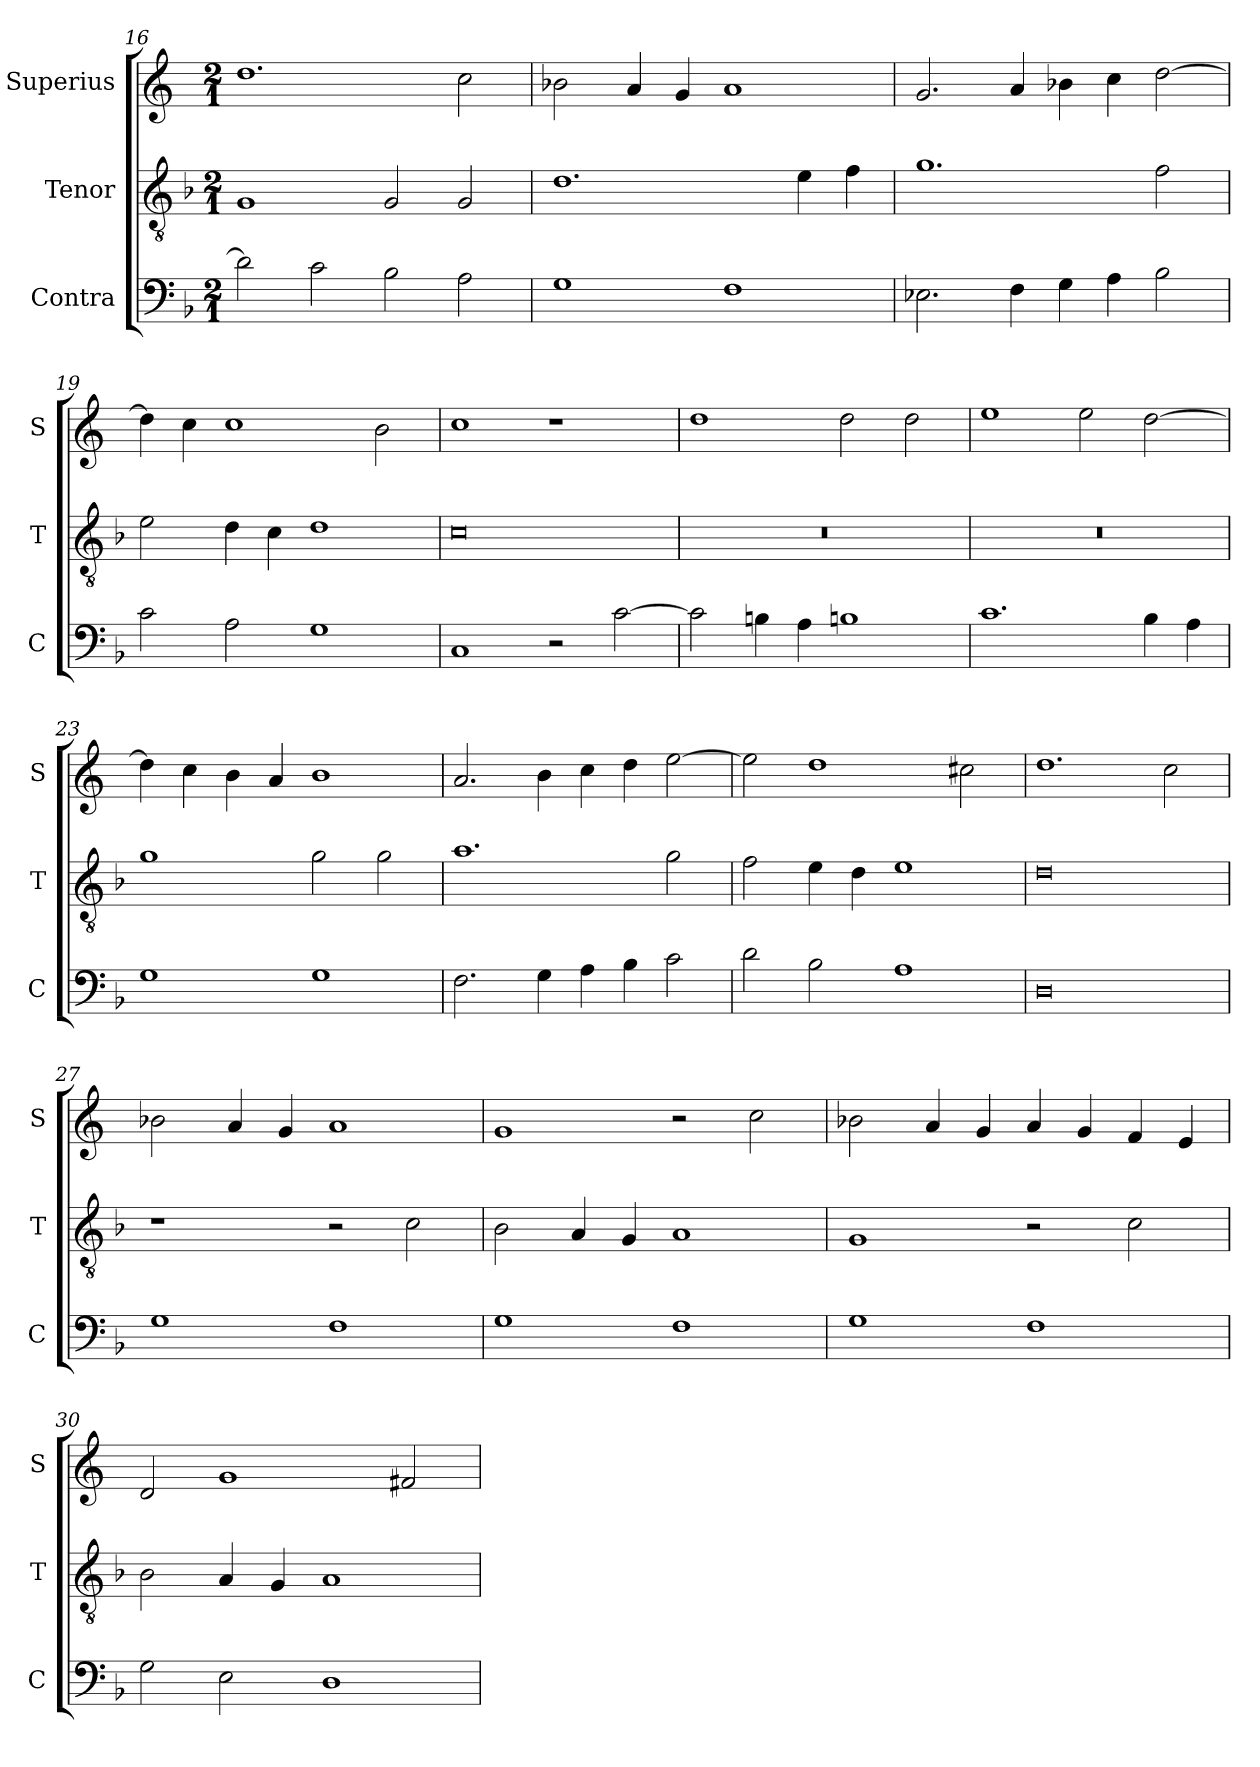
**kern	**kern	**kern
*part3	*part2	*part1
*staff3	*staff2	*staff1
*I"Contra	*I"Tenor	*I"Superius
*I'C	*I'T	*I'S
*clefF4	*clefGv2	*clefG2
*k[b-]	*k[b-]	*k[]
*M2/1	*M2/1	*M2/1
=16	=16	=16
2d\]	1G	1.dd
2c\	.	.
2B-\	2G/	.
2A\	2G/	2cc\
=17	=17	=17
1G	1.d	2b-X\
.	.	4a/
.	.	4g/
1F	.	1a
.	4e\	.
.	4f\	.
=18	=18	=18
2.E-X\	1.g	2.g/
4F\	.	4a/
4G\	.	4b-X\
4A\	.	4cc\
2B-\	2f\	[2dd\
=19	=19	=19
2c\	2e\	4dd\]
.	.	4cc\
2A\	4d\	1cc
.	4c\	.
1G	1d	.
.	.	2b\
=20	=20	=20
1C	0c	1cc
2r	.	1r
[2c\	.	.
=21	=21	=21
2c\]	0r	1dd
4Bn\	.	.
4A\	.	.
1Bn	.	2dd\
.	.	2dd\
=22	=22	=22
1.c	0r	1ee
.	.	2ee\
4B-\	.	[2dd\
4A\	.	.
=23	=23	=23
1G	1g	4dd\]
.	.	4cc\
.	.	4b\
.	.	4a/
1G	2g\	1b
.	2g\	.
=24	=24	=24
2.F\	1.a	2.a/
4G\	.	4b\
4A\	.	4cc\
4B-\	.	4dd\
2c\	2g\	[2ee\
=25	=25	=25
2d\	2f\	2ee\]
2B-\	4e\	1dd
.	4d\	.
1A	1e	.
.	.	2cc#X\
=26	=26	=26
0D	0d	1.dd
.	.	2cc\
=27	=27	=27
1G	1r	2b-X\
.	.	4a/
.	.	4g/
1F	2r	1a
.	2c\	.
=28	=28	=28
1G	2B-\	1g
.	4A/	.
.	4G/	.
1F	1A	2r
.	.	2cc\
=29	=29	=29
1G	1G	2b-X\
.	.	4a/
.	.	4g/
1F	2r	4a/
.	.	4g/
.	2c\	4f/
.	.	4e/
=30	=30	=30
2G\	2B-\	2d/
2E\	4A/	1g
.	4G/	.
1D	1A	.
.	.	2f#X/
=	=	=
*-	*-	*-
